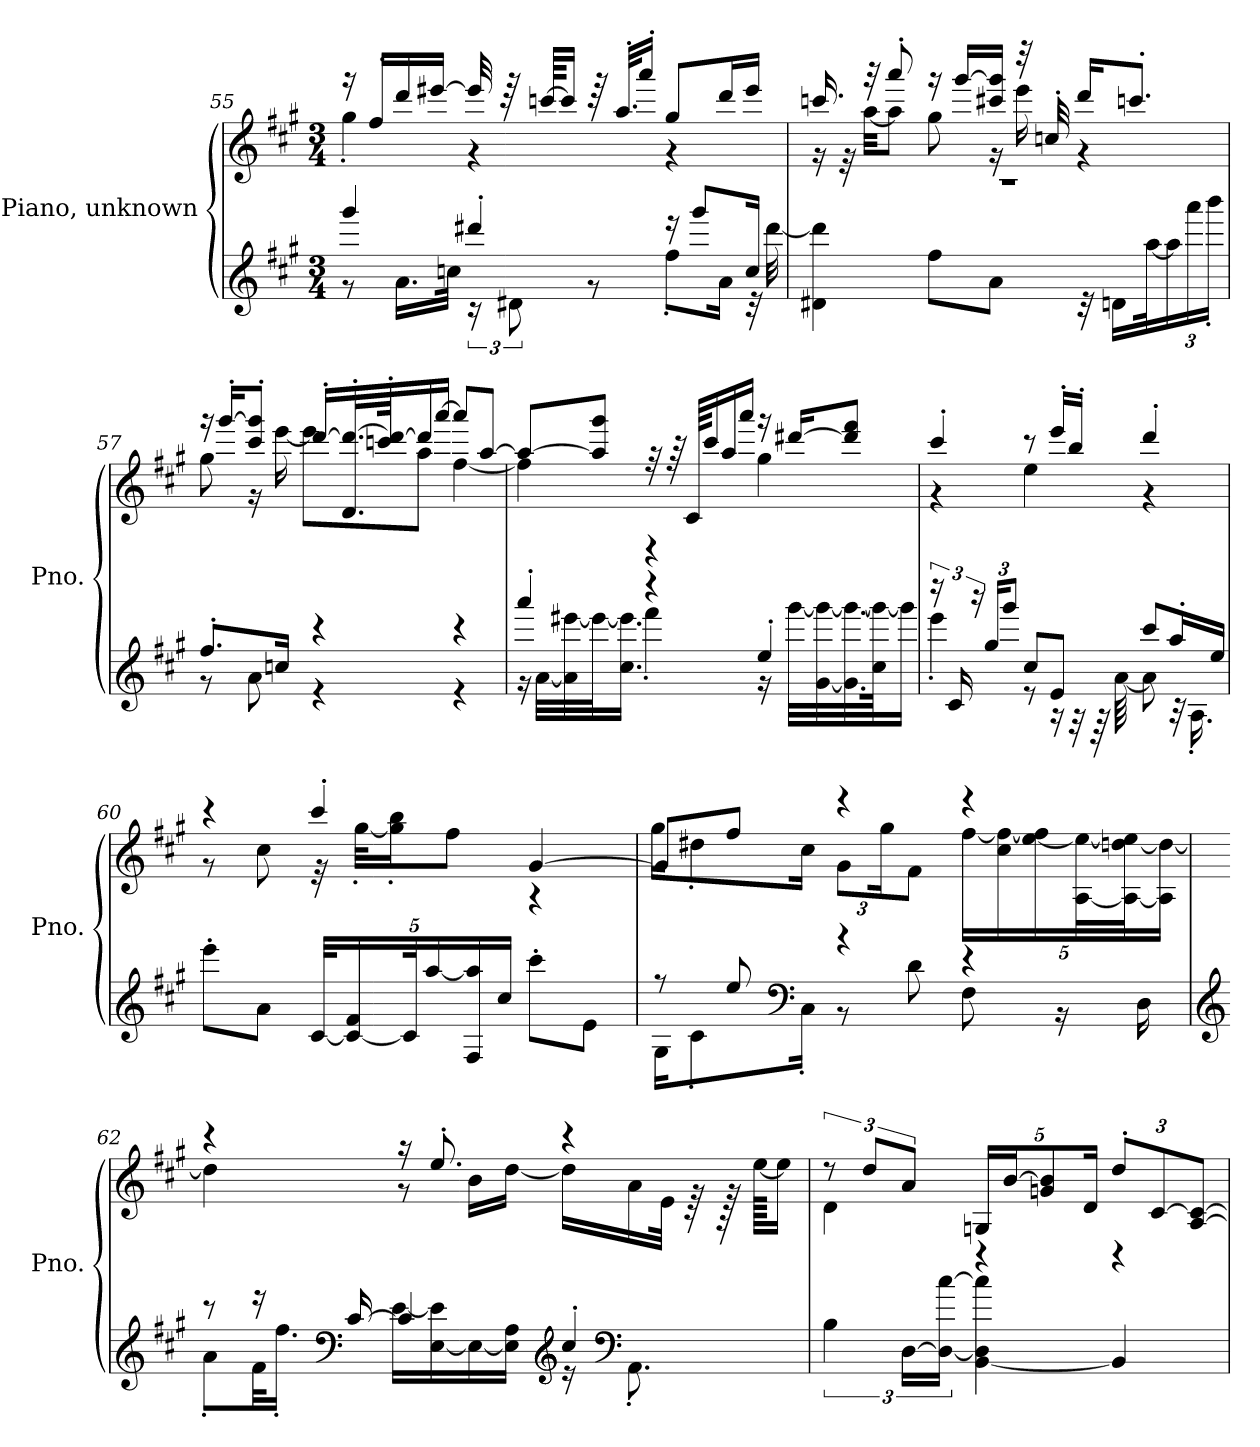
**kern	**kern
*part1	*part1
*staff2	*staff1
*I"Piano, unknown	*
*I'Pno.	*
!!LO:LB:g=z
*clefG2	*clefG2
*k[f#c#g#]	*k[f#c#g#]
*M3/4	*M3/4
=55	=55
*^	*^
4ggg#/	8r	16r	4gg#'\
.	.	16ff#'/LL	.
.	16.a\LL	16ddd/	.
.	.	[16eee#X/JJ	.
.	32ccn\JJk	.	.
4ddd#X'/	24r	32eee#/]	4r
.	.	64r	.
.	12d#X\	.	.
.	.	[64cccn/KKLL	.
.	.	16ccc/JJ]	.
.	8r	64r	.
.	.	32.aa'/KLL	.
.	.	16aaa'/JJ	.
16r	8ff#'\L	8gg#/L	4r
8ggg#/L	.	.	.
.	16a\Jk	16ddd/L	.
16cc/Jk	32r	16eee#/JJ	.
.	[32ddd#\	.	.
=56	=56	=56	=56
2.r	4d#X\ 4ddd#\]	16.cccn/	16r
.	.	.	32r
.	.	32r	[32aa\KKL
.	.	8aaa'/	8aa\J]
.	8ff#\L	16r	8gg#\
.	.	[16ggg#/LL	.
.	8a\J	16ccc#X/ 16ggg#/]JJ	16r
.	.	32r	16eee\
.	.	32ccn'/	.
.	32r	16ddd/KL	4r
.	16dn\LL	.	.
.	.	8.cccn'/J	.
.	[32aa\K	.	.
*	*Xbrackettup	*	*
.	24aa\]	.	.
.	24aaa\	.	.
.	24bbb'\JJ	.	.
!!LO:LB:g=z	!!
=57	=57	=57	=57
8.ff#'/L	8r	16r	8gg#\
.	.	[16ggg#'/KL	.
.	8a\	8ccc#/' 8ggg#/]'J	16r
16ccn/Jk	.	.	[16eee\
4r	4r	[16ddd'/LL	8eee\L]
.	.	32.d/' 32.ddd/_'L	.
.	.	64cccn/' 64ddd/_'JK	.
.	.	16ddd/]	8aa\J
.	.	[16aaa/JJ	.
4r	4r	8aaa/L]	[4ff#\
.	.	[8aa/J	.
=58	=58	=58	=58
4aaa'/	16r	8aa/L_	4ff#\]
.	[32a\LLL	.	.
.	32a\] [32eee#X\	.	.
.	32eee#\J_	8aa/] 8ggg#/J	.
.	16.cc#\ 16.eee#\]JJ	.	.
4r	4fff#'\	32r	4r
.	.	64r	.
.	.	64c#/KKLL	.
.	.	16ccc#/	.
.	.	16aa/	.
.	.	16aaa/JJ	.
4ee'/	16r	16r	4gg#\
.	[32ggg#\LLL	[16ddd#X/KL	.
.	[32g#\ 32ggg#\_	.	.
.	32.g#\] 32.ggg#\_	8ddd#/] 8fff#/J	.
.	64cc#\ 64ggg#\_JK	.	.
.	16ggg#\JJ]	.	.
!!LO:LB:g=z	!!
=59	=59	=59	=59
*brackettup	*	*	*
24r	4eee'\	4ccc#'/	4r
24c#/	.	.	.
24r	.	.	.
*Xbrackettup	*	*	*
24gg#/KL	.	.	.
12ggg#/J	.	.	.
8cc#/L	8r	8r	4ee\
8e/J	16r	16eee'/LL	.
.	32r	16bb'/JJ	.
.	64r	.	.
.	[64a\	.	.
8ccc#/L	8a\]	4ddd'/	4r
16aa'/L	32r	.	.
.	16.A'\	.	.
16ee/JJ	.	.	.
*v	*v	*	*
=60	=60	=60
8eee'\L	4r	8r
8a\J	.	8cc#\
[40c#/KLL	4ccc#'/	32r
20c#/_ 20f#/	.	.
.	.	[32gg#'\KLL
.	.	16gg#\]' 16bb\'J
40c#/K]	.	.
[20aa/	.	.
.	.	8ff#\J
20F#/ 20aa/]	.	.
20cc#/JJ	.	.
8ccc#'\L	[4g#/	4r
8e\J	.	.
!!LO:LB:g=z	!!
=61	=61	=61
*^	*	*
8r	16G#\KL	8g#/L]	16gg#\KL
.	8c#'\	.	8dd#X'\
8ee/	.	8ff#/J	.
*clefF4	*	*	*
.	16C#'\Jk	.	16cc#\Jk
*	*	*	*Xbrackettup
4r	8r	4r	12g#\L
.	.	.	24gg#\K
.	8d\	.	8f#\J
4r	8F#\	4r	[20ff#\LL
.	.	.	20cc#\ 20ff#\_
.	.	.	[20ee\ 20ff#\]
.	16r	.	.
.	.	.	[40A\ 40ee\_L
.	.	.	40A\_ [40ddn\ 40ee\]J
.	16D\	.	.
.	.	.	20A\] 20dd\_JJ
!!LO:LB:g=z	!!
=62	=62	=62	=62
*clefG2	*	*	*
8r	8a'\L	4r	4dd\]
16r	32f#\KL	.	.
.	16.ff#'\JJ	.	.
*clefF4	*	*	*
[16c#/	.	.	.
4c#/]	[16e\LL	16r	8r
.	[16E\ 16e\]	8.ee'/	.
.	16E\_	.	16b\LL
.	16E\] 16A\JJ	.	[16dd\JJ
*clefG2	*	*	*
4cc#'/	16r	4r	16dd\LL]
*clefF4	*	*	*
.	8.AA'\	.	16a\
.	.	.	32e\JJk
.	.	.	64r
.	.	.	128r
.	.	.	[128ee\KKKLL
.	.	.	16ee\JJ]
*v	*v	*	*
=63	=63	=63
*brackettup	*brackettup	*
6B\	12r	4d\
.	12dd/L	.
[24D\LL	12a/J	.
24D\_ [24cc#\JJ	.	.
*	*Xbrackettup	*
[4BB\ 4D\] 4cc#\]	20Gn/LL	4r
.	[20b/J	.
.	10gn/ 10b/]	.
.	20d/Jk	.
4BB/]	12dd'/L	4r
.	[12c#/	.
.	[12A/ 12c#/_J	.
*	*v	*v
=	=
*-	*-
